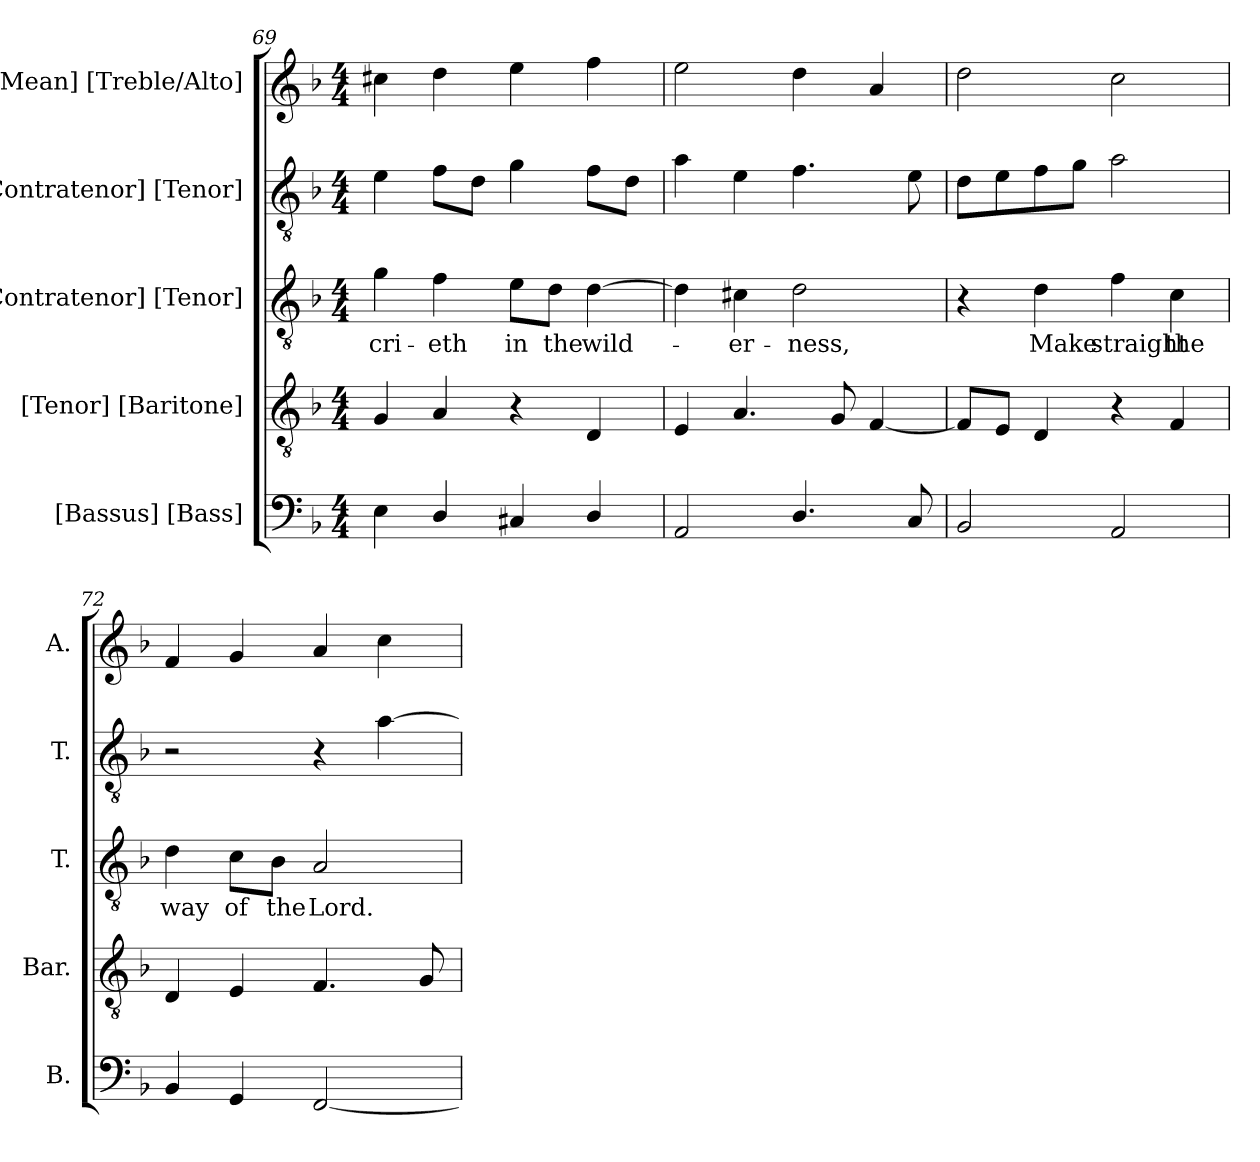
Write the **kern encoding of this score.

**kern	**kern	**kern	**text	**kern	**kern
*part5	*part4	*part3	*part3	*part2	*part1
*staff5	*staff4	*staff3	*staff3	*staff2	*staff1
*I"[Bassus] [Bass]	*I"[Tenor] [Baritone]	*I"[Contratenor] [Tenor]	*	*I"[Contratenor] [Tenor]	*I"[Mean] [Treble/Alto]
*I'B.	*I'Bar.	*I'T.	*	*I'T.	*I'A.
*clefF4	*clefGv2	*clefGv2	*	*clefGv2	*clefG2
*	*ITrd7c12	*ITrd7c12	*	*ITrd7c12	*
*k[b-]	*k[b-]	*k[b-]	*	*k[b-]	*k[b-]
*F:	*F:	*F:	*	*F:	*F:
*M4/4	*M4/4	*M4/4	*	*M4/4	*M4/4
=69	=69	=69	=69	=69	=69
!	!	!	!LO:LY:b:color=#000000	!	!
4Ei\	4GGi/	4Gi\	cri-	4Ei\	4cc#Xi\
!	!	!	!LO:LY:b:color=#000000	!	!
4Di/	4AAi/	4Fi\	-eth	8Fi\L	4ddi\
.	.	.	.	8Di\J	.
!	!	!	!LO:LY:b:color=#000000	!	!
4C#Xi/	4r	8Ei\L	in	4Gi\	4eei\
!	!	!	!LO:LY:b:color=#000000	!	!
.	.	8Di\J	the	.	.
!	!	!	!LO:LY:b:color=#000000	!	!
4Di/	4DDi/	[4Di\	wild-	8Fi\L	4ffi\
.	.	.	.	8Di\J	.
=70	=70	=70	=70	=70	=70
2AAi/	4EEi/	4Di\]	.	4Ai\	2eei\
!	!	!	!LO:LY:b:color=#000000	!	!
.	4.AAi/	4C#Xi\	-er-	4Ei\	.
!	!	!	!LO:LY:b:color=#000000	!	!
4.Di/	.	2Di\	-ness,	4.Fi\	4ddi\
.	8GGi/	.	.	.	.
.	[4FFi/	.	.	.	4ai/
8Ci/	.	.	.	8Ei\	.
=71	=71	=71	=71	=71	=71
2BB-i/	8FFi/L]	4r	.	8Di\L	2ddi\
.	8EEi/J	.	.	8Ei\	.
!	!	!	!LO:LY:b:color=#000000	!	!
.	4DDi/	4Di\	Make	8Fi\	.
.	.	.	.	8Gi\J	.
!	!	!	!LO:LY:b:color=#000000	!	!
2AAi/	4r	4Fi\	straight	2Ai\	2cci\
!	!	!	!LO:LY:b:color=#000000	!	!
.	4FFi/	4Ci\	the	.	.
=72	=72	=72	=72	=72	=72
!	!	!	!LO:LY:b:color=#000000	!	!
4BB-i/	4DDi/	4Di\	way	2r	4fi/
!	!	!	!LO:LY:b:color=#000000	!	!
4GGi/	4EEi/	8Ci\L	of	.	4gi/
!	!	!	!LO:LY:b:color=#000000	!	!
.	.	8BB-i\J	the	.	.
!	!	!	!LO:LY:b:color=#000000	!	!
[2FFi/	4.FFi/	2AAi/	Lord.	4r	4ai/
.	.	.	.	[4Ai\	4cci\
.	8GGi/	.	.	.	.
=	=	=	=	=	=
*-	*-	*-	*-	*-	*-
